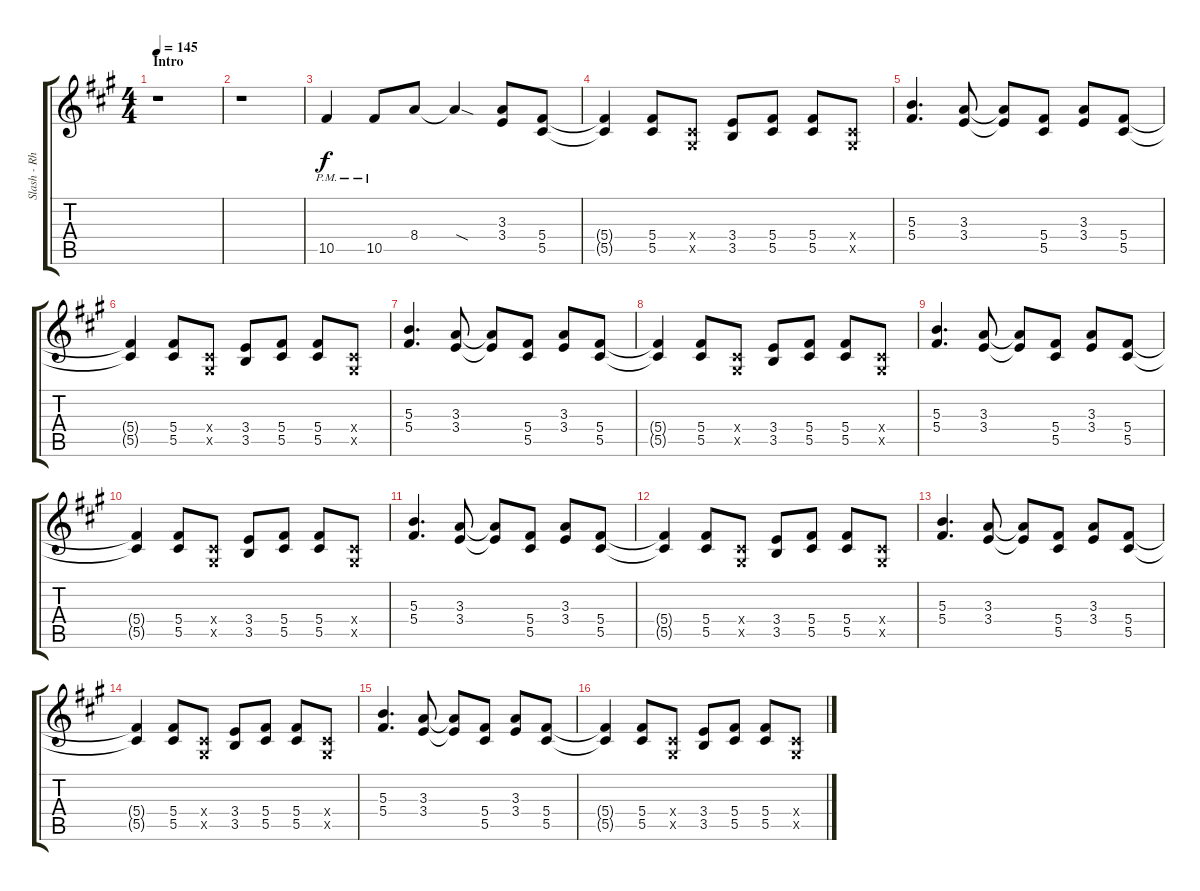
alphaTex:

\track ("Slash - Rhythm Guitar" "Slash - Rh") {instrument distortionguitar}
\staff {score tabs}
\tuning (Eb4 Bb3 Gb3 Db3 Ab2 Eb2) {hide}
\ts (4 4)
\section ("" "Intro")
\tempo 145
\clef g2
\ks a
r.1{dy f instrument distortionguitar} |
r.1 |
10.5{pm}.4 10.5{pm}.8 8.4.8 8.4{sod t}.4 (3.3 3.4).8 (5.4 5.5).8 |
(5.4{t} 5.5{t}).4 (5.4 5.5).8 (0.4{x} 0.5{x}).8 (3.4 3.5).8 (5.4 5.5).8 (5.4 5.5).8 (0.4{x} 0.5{x}).8 |
(5.3 5.4).4{d} (3.3 3.4).8 (3.3{t} 3.4{t}).8 (5.4 5.5).8 (3.3 3.4).8 (5.4 5.5).8 |
(5.4{t} 5.5{t}).4 (5.4 5.5).8 (0.4{x} 0.5{x}).8 (3.4 3.5).8 (5.4 5.5).8 (5.4 5.5).8 (0.4{x} 0.5{x}).8 |
(5.3 5.4).4{d} (3.3 3.4).8 (3.3{t} 3.4{t}).8 (5.4 5.5).8 (3.3 3.4).8 (5.4 5.5).8 |
(5.4{t} 5.5{t}).4 (5.4 5.5).8 (0.4{x} 0.5{x}).8 (3.4 3.5).8 (5.4 5.5).8 (5.4 5.5).8 (0.4{x} 0.5{x}).8 |
(5.3 5.4).4{d} (3.3 3.4).8 (3.3{t} 3.4{t}).8 (5.4 5.5).8 (3.3 3.4).8 (5.4 5.5).8 |
(5.4{t} 5.5{t}).4 (5.4 5.5).8 (0.4{x} 0.5{x}).8 (3.4 3.5).8 (5.4 5.5).8 (5.4 5.5).8 (0.4{x} 0.5{x}).8 |
(5.3 5.4).4{d} (3.3 3.4).8 (3.3{t} 3.4{t}).8 (5.4 5.5).8 (3.3 3.4).8 (5.4 5.5).8 |
(5.4{t} 5.5{t}).4 (5.4 5.5).8 (0.4{x} 0.5{x}).8 (3.4 3.5).8 (5.4 5.5).8 (5.4 5.5).8 (0.4{x} 0.5{x}).8 |
(5.3 5.4).4{d} (3.3 3.4).8 (3.3{t} 3.4{t}).8 (5.4 5.5).8 (3.3 3.4).8 (5.4 5.5).8 |
(5.4{t} 5.5{t}).4 (5.4 5.5).8 (0.4{x} 0.5{x}).8 (3.4 3.5).8 (5.4 5.5).8 (5.4 5.5).8 (0.4{x} 0.5{x}).8 |
(5.3 5.4).4{d} (3.3 3.4).8 (3.3{t} 3.4{t}).8 (5.4 5.5).8 (3.3 3.4).8 (5.4 5.5).8 |
(5.4{t} 5.5{t}).4 (5.4 5.5).8 (0.4{x} 0.5{x}).8 (3.4 3.5).8 (5.4 5.5).8 (5.4 5.5).8 (0.4{x} 0.5{x}).8
